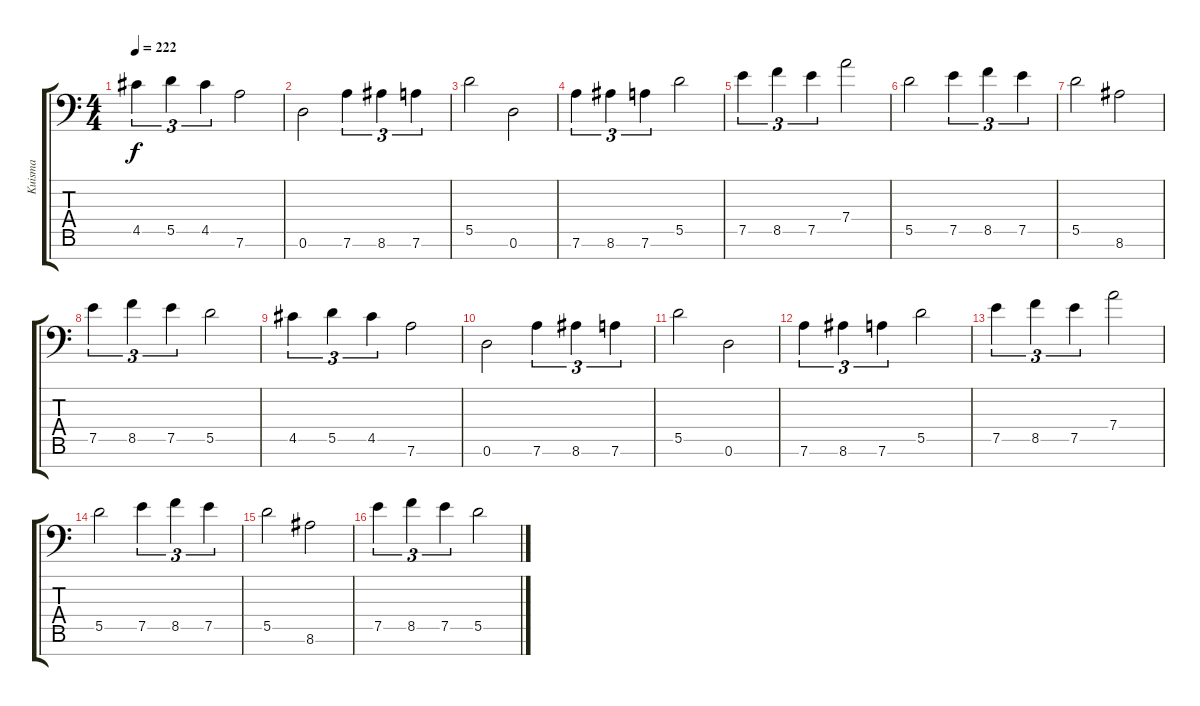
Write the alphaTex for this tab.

\track ("Kuisma" "Kuisma") {instrument distortionguitar}
\staff {score tabs}
\tuning (E4 B3 G3 D3 A2 D2 A1) {hide}
\ts (4 4)
\tempo 222
\clef f4
\ks c
4.5.4{tu (3 2) dy f} 5.5.4{tu (3 2)} 4.5.4{tu (3 2)} 7.6.2 |
0.6.2 7.6.4{tu (3 2)} 8.6.4{tu (3 2)} 7.6.4{tu (3 2)} |
5.5.2 0.6.2 |
7.6.4{tu (3 2)} 8.6.4{tu (3 2)} 7.6.4{tu (3 2)} 5.5.2 |
7.5.4{tu (3 2)} 8.5.4{tu (3 2)} 7.5.4{tu (3 2)} 7.4.2 |
5.5.2 7.5.4{tu (3 2)} 8.5.4{tu (3 2)} 7.5.4{tu (3 2)} |
5.5.2 8.6.2 |
7.5.4{tu (3 2)} 8.5.4{tu (3 2)} 7.5.4{tu (3 2)} 5.5.2 |
4.5.4{tu (3 2)} 5.5.4{tu (3 2)} 4.5.4{tu (3 2)} 7.6.2 |
0.6.2 7.6.4{tu (3 2)} 8.6.4{tu (3 2)} 7.6.4{tu (3 2)} |
5.5.2 0.6.2 |
7.6.4{tu (3 2)} 8.6.4{tu (3 2)} 7.6.4{tu (3 2)} 5.5.2 |
7.5.4{tu (3 2)} 8.5.4{tu (3 2)} 7.5.4{tu (3 2)} 7.4.2 |
5.5.2 7.5.4{tu (3 2)} 8.5.4{tu (3 2)} 7.5.4{tu (3 2)} |
5.5.2 8.6.2 |
7.5.4{tu (3 2)} 8.5.4{tu (3 2)} 7.5.4{tu (3 2)} 5.5.2
